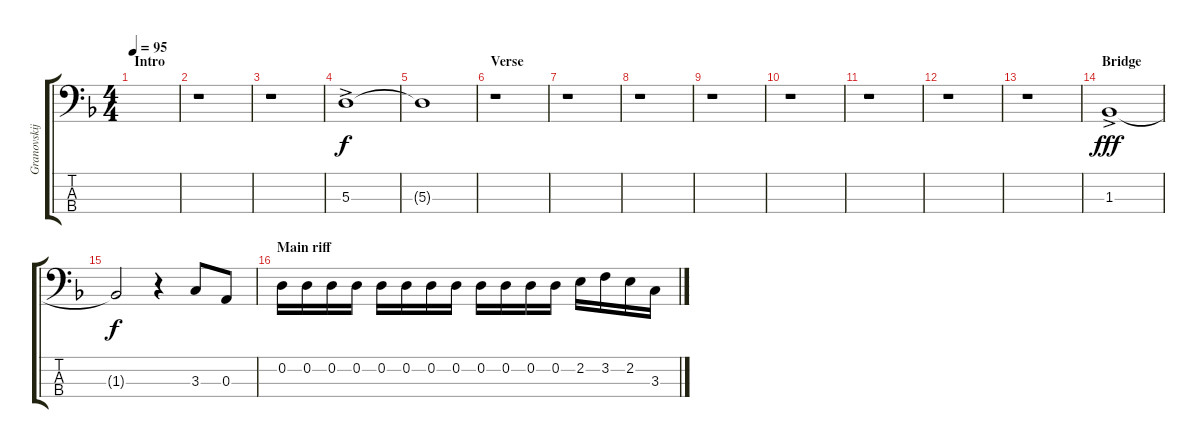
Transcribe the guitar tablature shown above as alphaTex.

\track ("Granovskij" "Granovskij") {instrument electricbasspick}
\staff {score tabs}
\tuning (G2 D2 A1 E1) {hide}
\ts (4 4)
\section ("" "Intro ")
\tempo 95
\clef f4
\ks f
|
r.1 |
r.1 |
5.3{ac}.1 |
5.3{t}.1{dy f} |
\section ("" "Verse")
r.1 |
r.1 |
r.1 |
r.1 |
r.1 |
r.1 |
r.1 |
r.1 |
\section ("" "Bridge")
1.3{ac}.1{dy fff} |
1.3{t}.2{dy f} r.4 3.3.8 0.3.8 |
\section ("" "Main riff")
0.2.16 0.2.16 0.2.16 0.2.16 0.2.16 0.2.16 0.2.16 0.2.16 0.2.16 0.2.16 0.2.16 0.2.16 2.2.16 3.2.16 2.2.16 3.3.16
